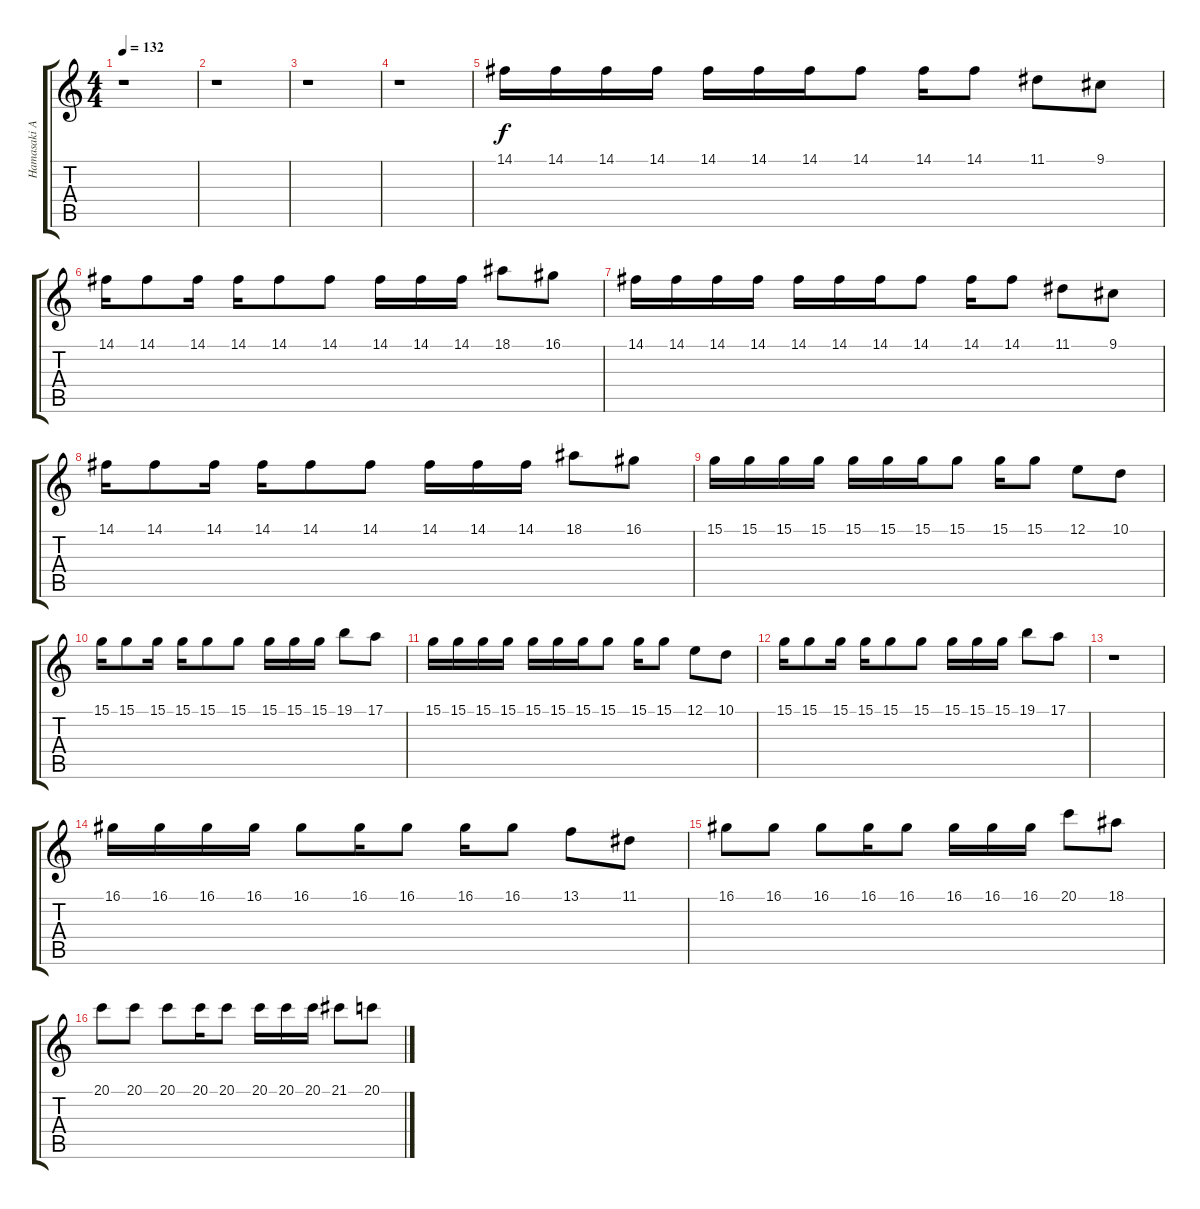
\track ("Hamasaki Ayumi (Lyrics)" "Hamasaki A") {instrument tenorsax}
\staff {score tabs}
\tuning (E4 B3 G3 D3 A2 E2) {hide}
\ts (4 4)
\tempo 132
\clef g2
\ks c
r.1{dy f} |
r.1 |
r.1 |
r.1 |
14.1.16 14.1.16 14.1.16 14.1.16 14.1.16 14.1.16 14.1.16 14.1.8 14.1.16 14.1.8 11.1.8 9.1.8 |
14.1.16 14.1.8 14.1.16 14.1.16 14.1.8 14.1.8 14.1.16 14.1.16 14.1.16 18.1.8 16.1.8 |
14.1.16{volume 11 instrument brasssection} 14.1.16 14.1.16 14.1.16 14.1.16 14.1.16 14.1.16 14.1.8 14.1.16 14.1.8 11.1.8 9.1.8 |
14.1.16 14.1.8 14.1.16 14.1.16 14.1.8 14.1.8 14.1.16 14.1.16 14.1.16 18.1.8 16.1.8 |
15.1.16{volume 14 instrument tenorsax} 15.1.16 15.1.16 15.1.16 15.1.16 15.1.16 15.1.16 15.1.8 15.1.16 15.1.8 12.1.8 10.1.8 |
15.1.16 15.1.8 15.1.16 15.1.16 15.1.8 15.1.8 15.1.16 15.1.16 15.1.16 19.1.8 17.1.8 |
15.1.16{volume 11 instrument brasssection} 15.1.16 15.1.16 15.1.16 15.1.16 15.1.16 15.1.16 15.1.8 15.1.16 15.1.8 12.1.8 10.1.8 |
15.1.16 15.1.8 15.1.16 15.1.16 15.1.8 15.1.8 15.1.16 15.1.16 15.1.16 19.1.8 17.1.8 |
r.1 |
16.1.16{volume 14 instrument tenorsax} 16.1.16 16.1.16 16.1.16 16.1.8 16.1.16 16.1.8 16.1.16 16.1.8 13.1.8 11.1.8 |
16.1.8 16.1.8 16.1.8 16.1.16 16.1.8 16.1.16 16.1.16 16.1.16 20.1.8 18.1.8 |
20.1.8 20.1.8 20.1.8 20.1.16 20.1.8 20.1.16 20.1.16 20.1.16 21.1.8 20.1.8
